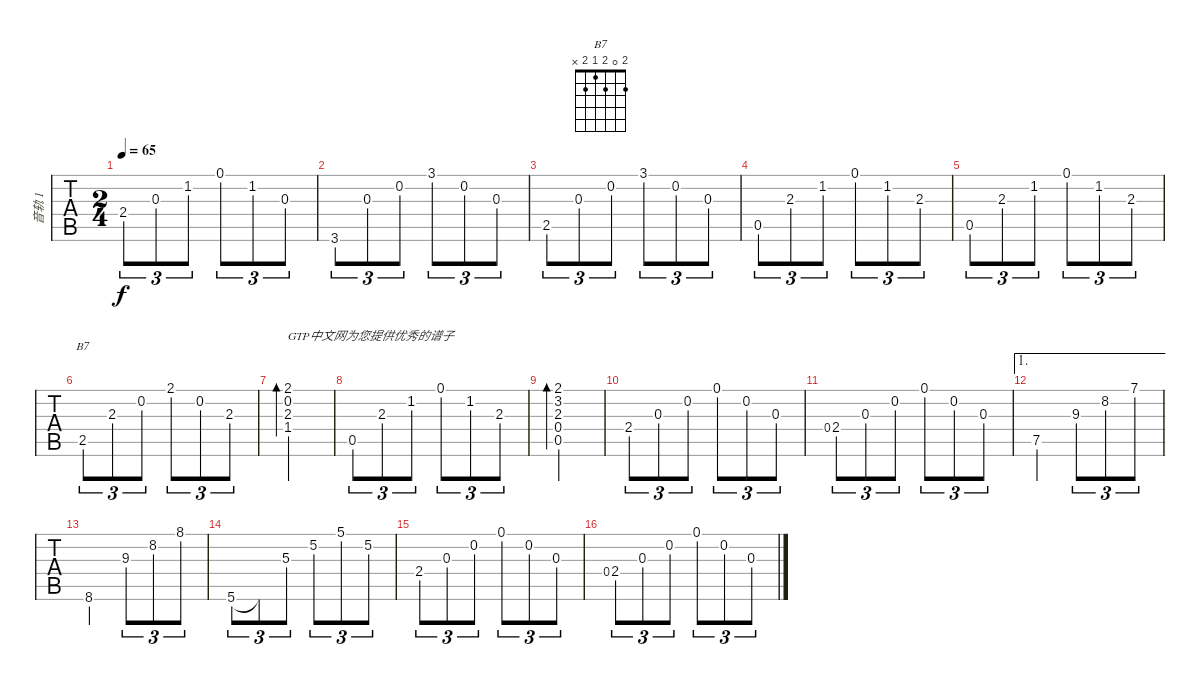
\track ("音轨 1" "音轨 1") {instrument acousticguitarsteel}
\staff {tabs}
\tuning (E4 B3 G3 D3 A2 E2) {hide}
\chord ("B7" 2 0 2 1 2 x)
\ts (2 4)
\tempo 65
\clef g2
\ks g
2.4.8{tu (3 2) dy f} 0.3.8{tu (3 2)} 1.2.8{tu (3 2)} 0.1.8{tu (3 2)} 1.2.8{tu (3 2)} 0.3.8{tu (3 2)} |
3.6.8{tu (3 2)} 0.3.8{tu (3 2)} 0.2.8{tu (3 2)} 3.1.8{tu (3 2)} 0.2.8{tu (3 2)} 0.3.8{tu (3 2)} |
2.5.8{tu (3 2)} 0.3.8{tu (3 2)} 0.2.8{tu (3 2)} 3.1.8{tu (3 2)} 0.2.8{tu (3 2)} 0.3.8{tu (3 2)} |
0.5.8{tu (3 2)} 2.3.8{tu (3 2)} 1.2.8{tu (3 2)} 0.1.8{tu (3 2)} 1.2.8{tu (3 2)} 2.3.8{tu (3 2)} |
0.5.8{tu (3 2)} 2.3.8{tu (3 2)} 1.2.8{tu (3 2)} 0.1.8{tu (3 2)} 1.2.8{tu (3 2)} 2.3.8{tu (3 2)} |
2.5.8{tu (3 2) ch "B7"} 2.3.8{tu (3 2)} 0.2.8{tu (3 2)} 2.1.8{tu (3 2)} 0.2.8{tu (3 2)} 2.3.8{tu (3 2)} |
(2.1 0.2 2.3 1.4).2{bd 240 txt "GTP中文网为您提供优秀的谱子"} |
0.5.8{tu (3 2)} 2.3.8{tu (3 2)} 1.2.8{tu (3 2)} 0.1.8{tu (3 2)} 1.2.8{tu (3 2)} 2.3.8{tu (3 2)} |
(2.1 3.2 2.3 0.4 0.5).2{bd 240} |
2.4.8{tu (3 2)} 0.3.8{tu (3 2)} 0.2.8{tu (3 2)} 0.1.8{tu (3 2)} 0.2.8{tu (3 2)} 0.3.8{tu (3 2)} |
0.4.8{gr} 2.4.8{tu (3 2)} 0.3.8{tu (3 2)} 0.2.8{tu (3 2)} 0.1.8{tu (3 2)} 0.2.8{tu (3 2)} 0.3.8{tu (3 2)} |
\ae 1
7.5.4 9.3.8{tu (3 2)} 8.2.8{tu (3 2)} 7.1.8{tu (3 2)} |
8.6.4 9.3.8{tu (3 2)} 8.2.8{tu (3 2)} 8.1.8{tu (3 2)} |
5.6.8{tu (3 2)} 5.6{t}.8{tu (3 2)} 5.3.8{tu (3 2)} 5.2.8{tu (3 2)} 5.1.8{tu (3 2)} 5.2.8{tu (3 2)} |
2.4.8{tu (3 2)} 0.3.8{tu (3 2)} 0.2.8{tu (3 2)} 0.1.8{tu (3 2)} 0.2.8{tu (3 2)} 0.3.8{tu (3 2)} |
0.4.8{gr} 2.4.8{tu (3 2)} 0.3.8{tu (3 2)} 0.2.8{tu (3 2)} 0.1.8{tu (3 2)} 0.2.8{tu (3 2)} 0.3.8{tu (3 2)}
